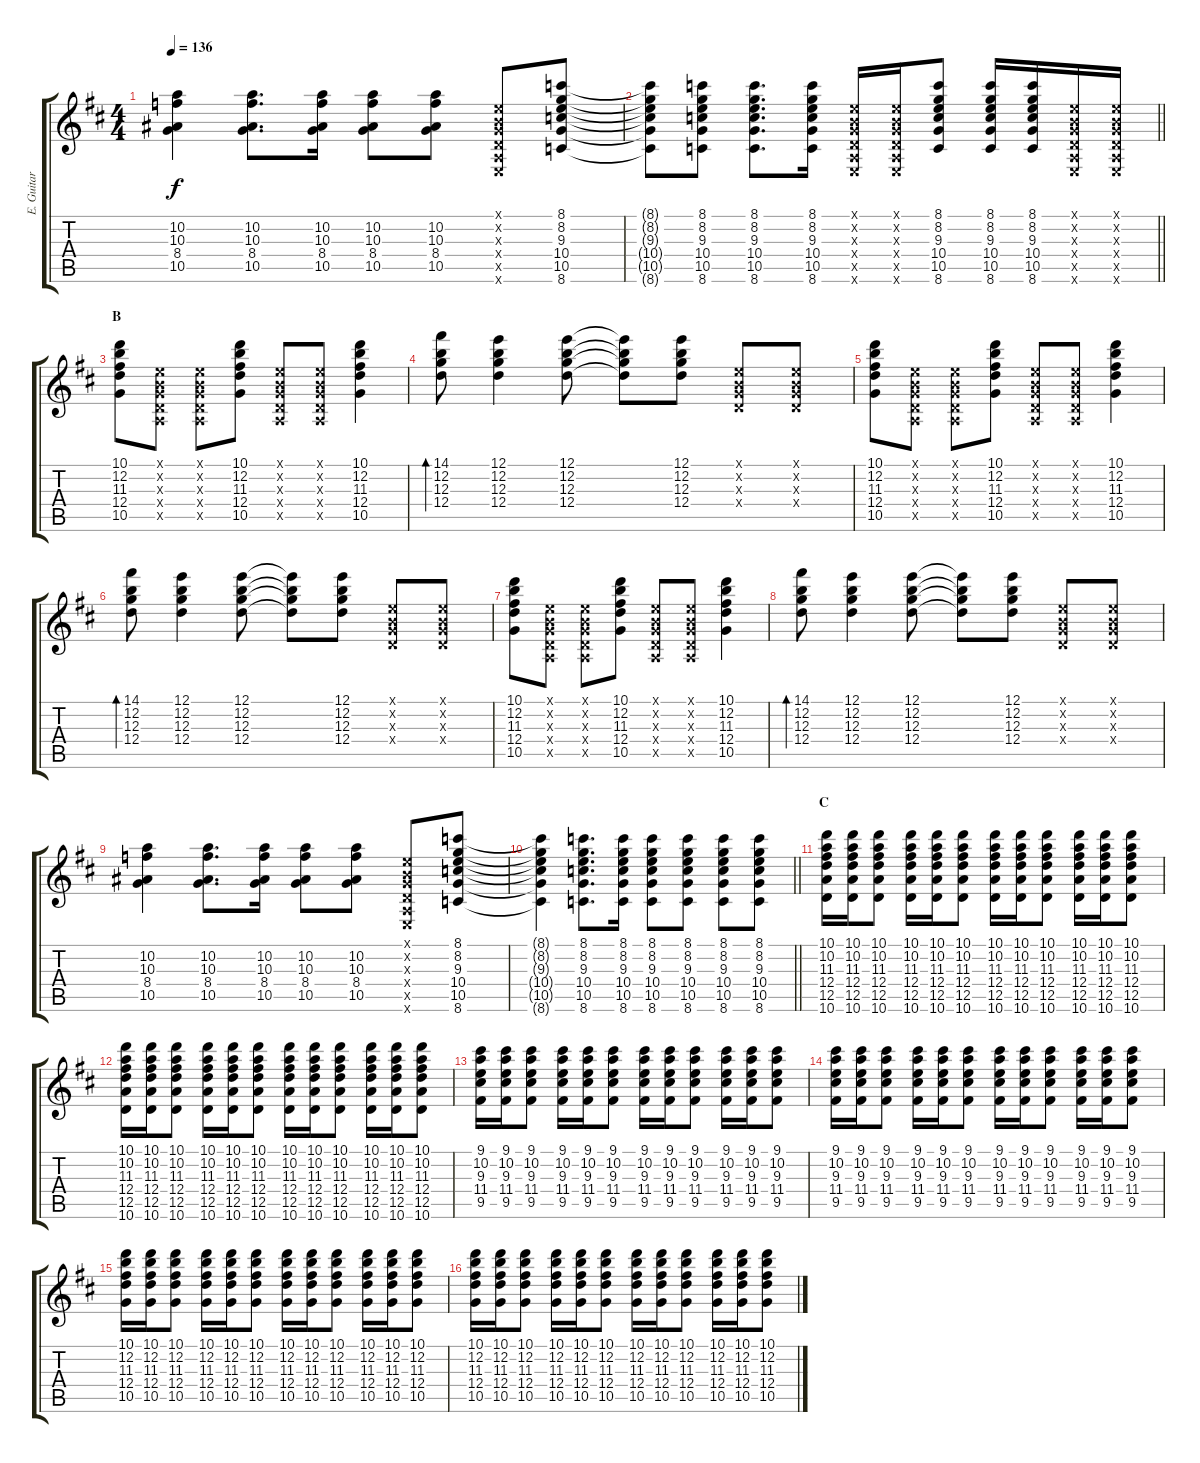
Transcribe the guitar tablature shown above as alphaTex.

\track ("E. Guitar II" "E. Guitar ") {instrument electricguitarclean}
\staff {score tabs}
\tuning (E4 B3 G3 D3 A2 E2) {hide}
\ts (4 4)
\tempo 136
\clef g2
\ks d
(10.2 10.3 8.4 10.5).4{dy f} (10.2 10.3 8.4 10.5).8{d} (10.2 10.3 8.4 10.5).16 (10.2 10.3 8.4 10.5).8 (10.2 10.3 8.4 10.5).8 (0.1{x} 0.2{x} 0.3{x} 0.4{x} 0.5{x} 0.6{x}).8 (8.1 8.2 9.3 10.4 10.5 8.6).8 |
\barLineRight lightlight
(8.1{t} 8.2{t} 9.3{t} 10.4{t} 10.5{t} 8.6{t}).8 (8.1 8.2 9.3 10.4 10.5 8.6).8 (8.1 8.2 9.3 10.4 10.5 8.6).8{d} (8.1 8.2 9.3 10.4 10.5 8.6).16 (0.1{x} 0.2{x} 0.3{x} 0.4{x} 0.5{x} 0.6{x}).16 (0.1{x} 0.2{x} 0.3{x} 0.4{x} 0.5{x} 0.6{x}).16 (8.1 8.2 9.3 10.4 10.5 8.6).8 (8.1 8.2 9.3 10.4 10.5 8.6).16 (8.1 8.2 9.3 10.4 10.5 8.6).16 (0.1{x} 0.2{x} 0.3{x} 0.4{x} 0.5{x} 0.6{x}).16 (0.1{x} 0.2{x} 0.3{x} 0.4{x} 0.5{x} 0.6{x}).16 |
\section ("" "B")
(10.1 12.2 11.3 12.4 10.5).8 (0.1{x} 0.2{x} 0.3{x} 0.4{x} 0.5{x}).8 (0.1{x} 0.2{x} 0.3{x} 0.4{x} 0.5{x}).8 (10.1 12.2 11.3 12.4 10.5).8 (0.1{x} 0.2{x} 0.3{x} 0.4{x} 0.5{x}).8 (0.1{x} 0.2{x} 0.3{x} 0.4{x} 0.5{x}).8 (10.1 12.2 11.3 12.4 10.5).4 |
(14.1 12.2 12.3 12.4).8{bd 240} (12.1 12.2 12.3 12.4).4 (12.1 12.2 12.3 12.4).8 (12.1{t} 12.2{t} 12.3{t} 12.4{t}).8 (12.1 12.2 12.3 12.4).8 (0.1{x} 0.2{x} 0.3{x} 0.4{x}).8 (0.1{x} 0.2{x} 0.3{x} 0.4{x}).8 |
(10.1 12.2 11.3 12.4 10.5).8 (0.1{x} 0.2{x} 0.3{x} 0.4{x} 0.5{x}).8 (0.1{x} 0.2{x} 0.3{x} 0.4{x} 0.5{x}).8 (10.1 12.2 11.3 12.4 10.5).8 (0.1{x} 0.2{x} 0.3{x} 0.4{x} 0.5{x}).8 (0.1{x} 0.2{x} 0.3{x} 0.4{x} 0.5{x}).8 (10.1 12.2 11.3 12.4 10.5).4 |
(14.1 12.2 12.3 12.4).8{bd 240} (12.1 12.2 12.3 12.4).4 (12.1 12.2 12.3 12.4).8 (12.1{t} 12.2{t} 12.3{t} 12.4{t}).8 (12.1 12.2 12.3 12.4).8 (0.1{x} 0.2{x} 0.3{x} 0.4{x}).8 (0.1{x} 0.2{x} 0.3{x} 0.4{x}).8 |
(10.1 12.2 11.3 12.4 10.5).8 (0.1{x} 0.2{x} 0.3{x} 0.4{x} 0.5{x}).8 (0.1{x} 0.2{x} 0.3{x} 0.4{x} 0.5{x}).8 (10.1 12.2 11.3 12.4 10.5).8 (0.1{x} 0.2{x} 0.3{x} 0.4{x} 0.5{x}).8 (0.1{x} 0.2{x} 0.3{x} 0.4{x} 0.5{x}).8 (10.1 12.2 11.3 12.4 10.5).4 |
(14.1 12.2 12.3 12.4).8{bd 240} (12.1 12.2 12.3 12.4).4 (12.1 12.2 12.3 12.4).8 (12.1{t} 12.2{t} 12.3{t} 12.4{t}).8 (12.1 12.2 12.3 12.4).8 (0.1{x} 0.2{x} 0.3{x} 0.4{x}).8 (0.1{x} 0.2{x} 0.3{x} 0.4{x}).8 |
(10.2 10.3 8.4 10.5).4 (10.2 10.3 8.4 10.5).8{d} (10.2 10.3 8.4 10.5).16 (10.2 10.3 8.4 10.5).8 (10.2 10.3 8.4 10.5).8 (0.1{x} 0.2{x} 0.3{x} 0.4{x} 0.5{x} 0.6{x}).8 (8.1 8.2 9.3 10.4 10.5 8.6).8 |
\barLineRight lightlight
(8.1{t} 8.2{t} 9.3{t} 10.4{t} 10.5{t} 8.6{t}).4 (8.1 8.2 9.3 10.4 10.5 8.6).8{d} (8.1 8.2 9.3 10.4 10.5 8.6).16 (8.1 8.2 9.3 10.4 10.5 8.6).8 (8.1 8.2 9.3 10.4 10.5 8.6).8 (8.1 8.2 9.3 10.4 10.5 8.6).8 (8.1 8.2 9.3 10.4 10.5 8.6).8 |
\section ("" "C")
(10.1 10.2 11.3 12.4 12.5 10.6).16 (10.1 10.2 11.3 12.4 12.5 10.6).16 (10.1 10.2 11.3 12.4 12.5 10.6).8 (10.1 10.2 11.3 12.4 12.5 10.6).16 (10.1 10.2 11.3 12.4 12.5 10.6).16 (10.1 10.2 11.3 12.4 12.5 10.6).8 (10.1 10.2 11.3 12.4 12.5 10.6).16 (10.1 10.2 11.3 12.4 12.5 10.6).16 (10.1 10.2 11.3 12.4 12.5 10.6).8 (10.1 10.2 11.3 12.4 12.5 10.6).16 (10.1 10.2 11.3 12.4 12.5 10.6).16 (10.1 10.2 11.3 12.4 12.5 10.6).8 |
(10.1 10.2 11.3 12.4 12.5 10.6).16 (10.1 10.2 11.3 12.4 12.5 10.6).16 (10.1 10.2 11.3 12.4 12.5 10.6).8 (10.1 10.2 11.3 12.4 12.5 10.6).16 (10.1 10.2 11.3 12.4 12.5 10.6).16 (10.1 10.2 11.3 12.4 12.5 10.6).8 (10.1 10.2 11.3 12.4 12.5 10.6).16 (10.1 10.2 11.3 12.4 12.5 10.6).16 (10.1 10.2 11.3 12.4 12.5 10.6).8 (10.1 10.2 11.3 12.4 12.5 10.6).16 (10.1 10.2 11.3 12.4 12.5 10.6).16 (10.1 10.2 11.3 12.4 12.5 10.6).8 |
(9.1 10.2 9.3 11.4 9.5).16 (9.1 10.2 9.3 11.4 9.5).16 (9.1 10.2 9.3 11.4 9.5).8 (9.1 10.2 9.3 11.4 9.5).16 (9.1 10.2 9.3 11.4 9.5).16 (9.1 10.2 9.3 11.4 9.5).8 (9.1 10.2 9.3 11.4 9.5).16 (9.1 10.2 9.3 11.4 9.5).16 (9.1 10.2 9.3 11.4 9.5).8 (9.1 10.2 9.3 11.4 9.5).16 (9.1 10.2 9.3 11.4 9.5).16 (9.1 10.2 9.3 11.4 9.5).8 |
(9.1 10.2 9.3 11.4 9.5).16 (9.1 10.2 9.3 11.4 9.5).16 (9.1 10.2 9.3 11.4 9.5).8 (9.1 10.2 9.3 11.4 9.5).16 (9.1 10.2 9.3 11.4 9.5).16 (9.1 10.2 9.3 11.4 9.5).8 (9.1 10.2 9.3 11.4 9.5).16 (9.1 10.2 9.3 11.4 9.5).16 (9.1 10.2 9.3 11.4 9.5).8 (9.1 10.2 9.3 11.4 9.5).16 (9.1 10.2 9.3 11.4 9.5).16 (9.1 10.2 9.3 11.4 9.5).8 |
(10.1 12.2 11.3 12.4 10.5).16 (10.1 12.2 11.3 12.4 10.5).16 (10.1 12.2 11.3 12.4 10.5).8 (10.1 12.2 11.3 12.4 10.5).16 (10.1 12.2 11.3 12.4 10.5).16 (10.1 12.2 11.3 12.4 10.5).8 (10.1 12.2 11.3 12.4 10.5).16 (10.1 12.2 11.3 12.4 10.5).16 (10.1 12.2 11.3 12.4 10.5).8 (10.1 12.2 11.3 12.4 10.5).16 (10.1 12.2 11.3 12.4 10.5).16 (10.1 12.2 11.3 12.4 10.5).8 |
(10.1 12.2 11.3 12.4 10.5).16 (10.1 12.2 11.3 12.4 10.5).16 (10.1 12.2 11.3 12.4 10.5).8 (10.1 12.2 11.3 12.4 10.5).16 (10.1 12.2 11.3 12.4 10.5).16 (10.1 12.2 11.3 12.4 10.5).8 (10.1 12.2 11.3 12.4 10.5).16 (10.1 12.2 11.3 12.4 10.5).16 (10.1 12.2 11.3 12.4 10.5).8 (10.1 12.2 11.3 12.4 10.5).16 (10.1 12.2 11.3 12.4 10.5).16 (10.1 12.2 11.3 12.4 10.5).8
